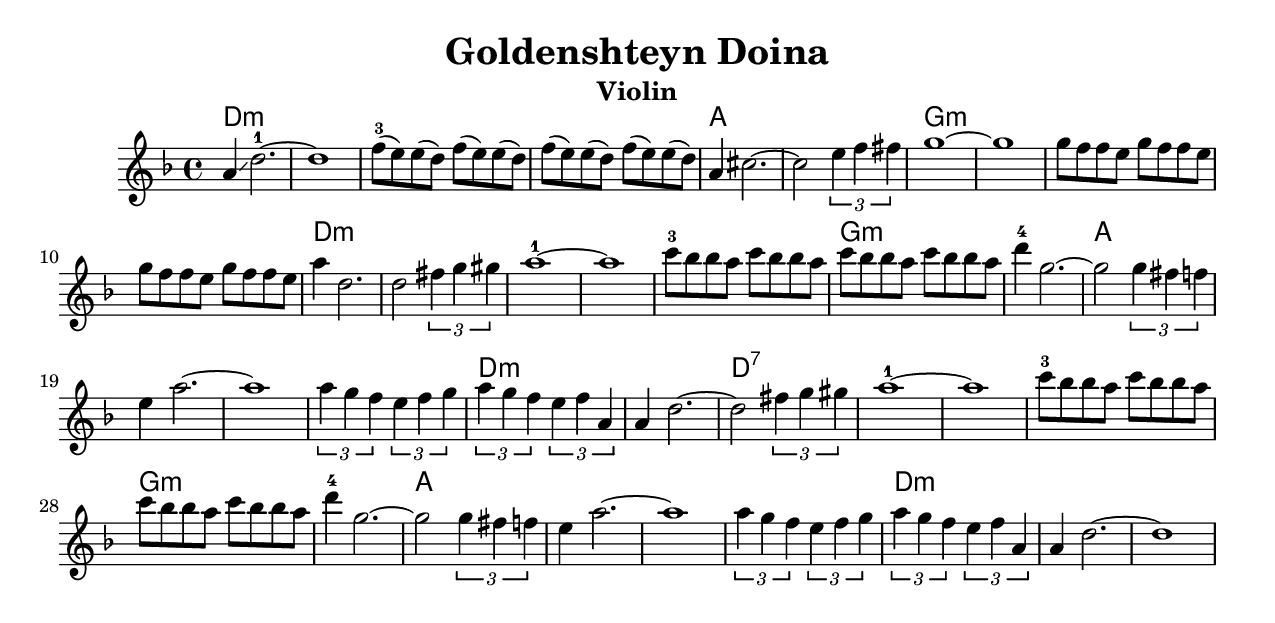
\version "2.18.0"
\include "english.ly"
\paper{
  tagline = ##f
  print-all-headers = ##t
  #(set-paper-size "letter")
}
date = #(strftime "%d-%m-%Y" (localtime (current-time)))

%\markup{ \italic{ " Updated " \date  }  }

%\markup{ Got something to say? }

%#################################### Melody ########################
melody = \transpose g d\relative c'' {
  \clef treble
  \key g \minor
  \time 4/4

  %\partial 16*3 a16 d f   %lead in notes

  d4  \glissando g2.-1 ~
  g1
  bf8-3(a)a(g)bf8(a)a(g)
  bf8(a)a(g)bf8(a)a(g)|

  d4 fs2. ~
  fs2 \tuplet 3/2 {a4 bf b}|
  c1~
  c1

  c8 bf bf a c bf bf a
  c8 bf bf a c bf bf a
  d4 g,2.|
  g2 \tuplet 3/2{b4 c cs}
  %a b d a bf d

  d1-1 ~
  d1
  f8-3 ef ef d f ef ef d
  f8 ef ef d f ef ef d

  g4-4 c,2. ~
  c2 \tuplet 3/2{c4 b bf}|  %18
  a4 d2. ~
  d1

  \tuplet 3/2 {d4 c bf} \tuplet 3/2 {a4 bf c}
  \tuplet 3/2 {d4 c bf} \tuplet 3/2{a bf d,} %22 a b d=>a bf d
  d4 g2. ~
  g2 \tuplet 3/2{b4 c cs}

  d1-1 ~
  d1
  f8-3 ef ef d f ef ef d
  f8 ef ef d f ef ef d

  g4-4 c,2. ~
  c2 \tuplet 3/2{c4 b bf}|
  a4 d2. ~
  d1

  \tuplet 3/2 {d4 c bf} \tuplet 3/2 {a4 bf c}
  \tuplet 3/2 {d4 c bf} \tuplet 3/2{a bf d,} %a b d=>a bf d
  d4 g2. ~
  g1



}
%################################# Lyrics #####################
%\addlyrics{  }
%################################# Chords #######################
harmonies =\transpose g d \chordmode {
  g1*4:m

  d1*2

  c1*4:m


  g1*5:m


  %g1*4:7  %removed extra measure

  c1*2:m

  d1*4

  g1*2:m

  g1*4:7

  c1*2:m

  d1*4

  g1:m
}

\score {
  <<
    \new ChordNames {
      \set chordChanges = ##f
      \harmonies
    }
    \new Staff
    \melody
  >>
  \header{
    title= "Goldenshteyn Doina"
    subtitle=""
    composer= ""
    instrument = "Violin"
    arranger= ""
  }
  \midi{\tempo 4 = 120}
  \layout{indent = 1.0\cm}
}
%{
% more verses:
\markup{}
\markup {
  \fill-line {
    \hspace #0.1 % distance from left margin
    \column {
      \line { "1."
        \column {
          ""
        }
      }
      \hspace #0.2 % vertical distance between verses
      \line { "2."
        \column {
         ""
        }
      }
    }
    \hspace #0.1  % horiz. distance between columns
    \column {
      \line { "3."
        \column {
          ""
        }
      }
      \hspace #0.2 % distance between verses
      \line { "4."
        \column {
         ""
        }
      }
    }
    \hspace #0.1 % distance to right margin
  }
}

%}
